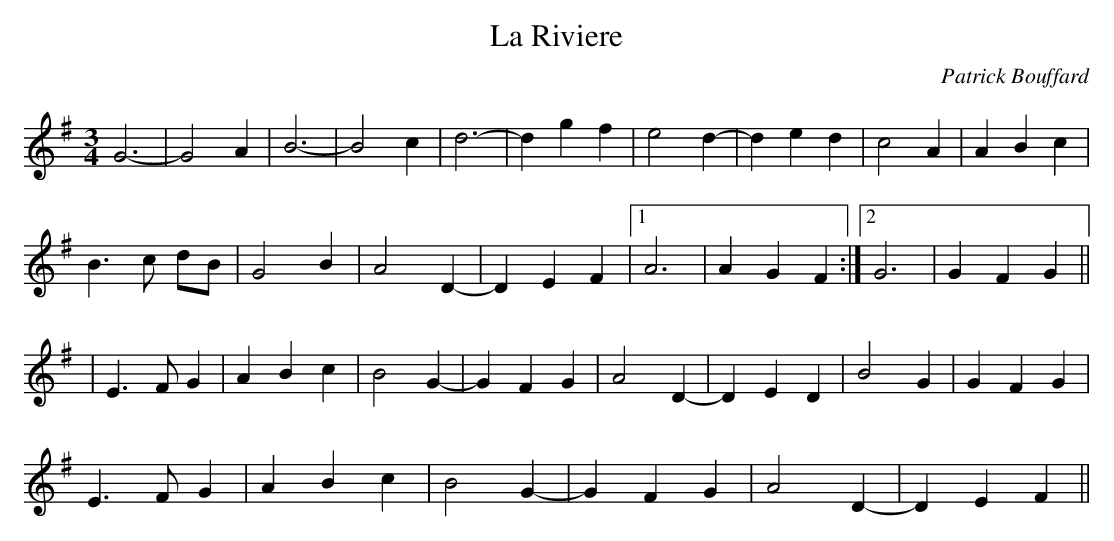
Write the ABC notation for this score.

X:1
T:La Riviere
C:Patrick Bouffard
L:1/4
M:3/4
K:G major
G3- | G2A | B3- | B2c | d3- | dgf | e2d- | ded | c2A | ABc |
B>c d/B/ | G2B | A2D- | DEF |1 A3 | AGF :|2 G3 | GFG ||
| E>FG | ABc | B2G- | GFG | A2D- | DED | B2G | GFG |
E>FG | ABc | B2G- | GFG | A2D- | DEF ||
